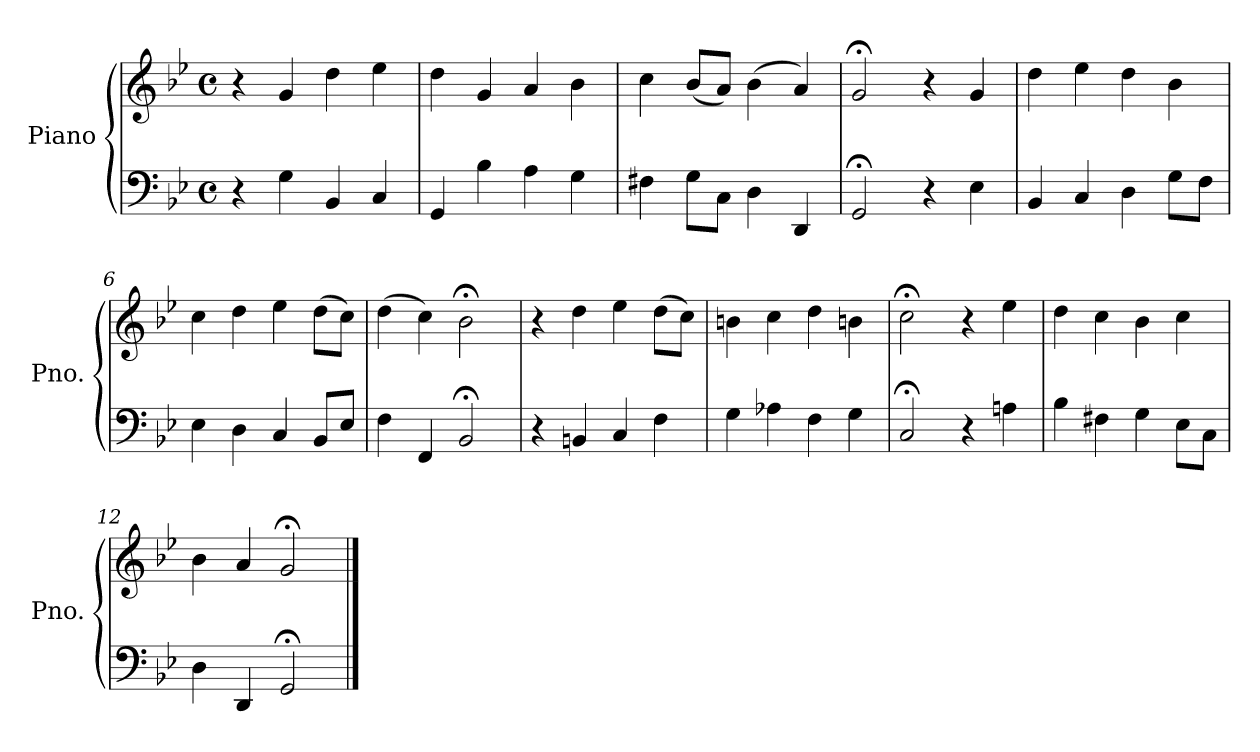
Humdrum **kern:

**kern	**kern
*part1	*part1
*staff2	*staff1
*I"Piano	*
*I'Pno.	*
*clefF4	*clefG2
*k[b-e-]	*k[b-e-]
*M4/4	*M4/4
*met(c)	*met(c)
=1	=1
4r	4r
4G\	4g/
4BB-/	4dd\
4C/	4ee-\
=2	=2
4GG/	4dd\
4B-\	4g/
4A\	4a/
4G\	4b-\
=3	=3
4F#X\	4cc\
8G\L	(8b-/L
8C\J	8a/J)
4D\	(4b-\
4DD/	4a/)
=4	=4
2GG;</	2g;</
4r	4r
4E-\	4g/
=5	=5
4BB-/	4dd\
4C/	4ee-\
4D\	4dd\
8G\L	4b-\
8F\J	.
=6	=6
4E-\	4cc\
4D\	4dd\
4C/	4ee-\
8BB-/L	(8dd\L
8E-/J	8cc\J)
=7	=7
4F\	(4dd\
4FF/	4cc\)
2BB-;</	2b-;<\
!!LO:LB:g=z
=8	=8
4r	4r
4BBn/	4dd\
4C/	4ee-\
4F\	(8dd\L
.	8cc\J)
=9	=9
4G\	4bn\
4A-X\	4cc\
4F\	4dd\
4G\	4bn\
=10	=10
2C;</	2cc;<\
4r	4r
4An\	4ee-\
=11	=11
4B-\	4dd\
4F#X\	4cc\
4G\	4b-\
8E-\L	4cc\
8C\J	.
=12	=12
4D\	4b-\
4DD/	4a/
2GG;</	2g;</
==	==
*-	*-
